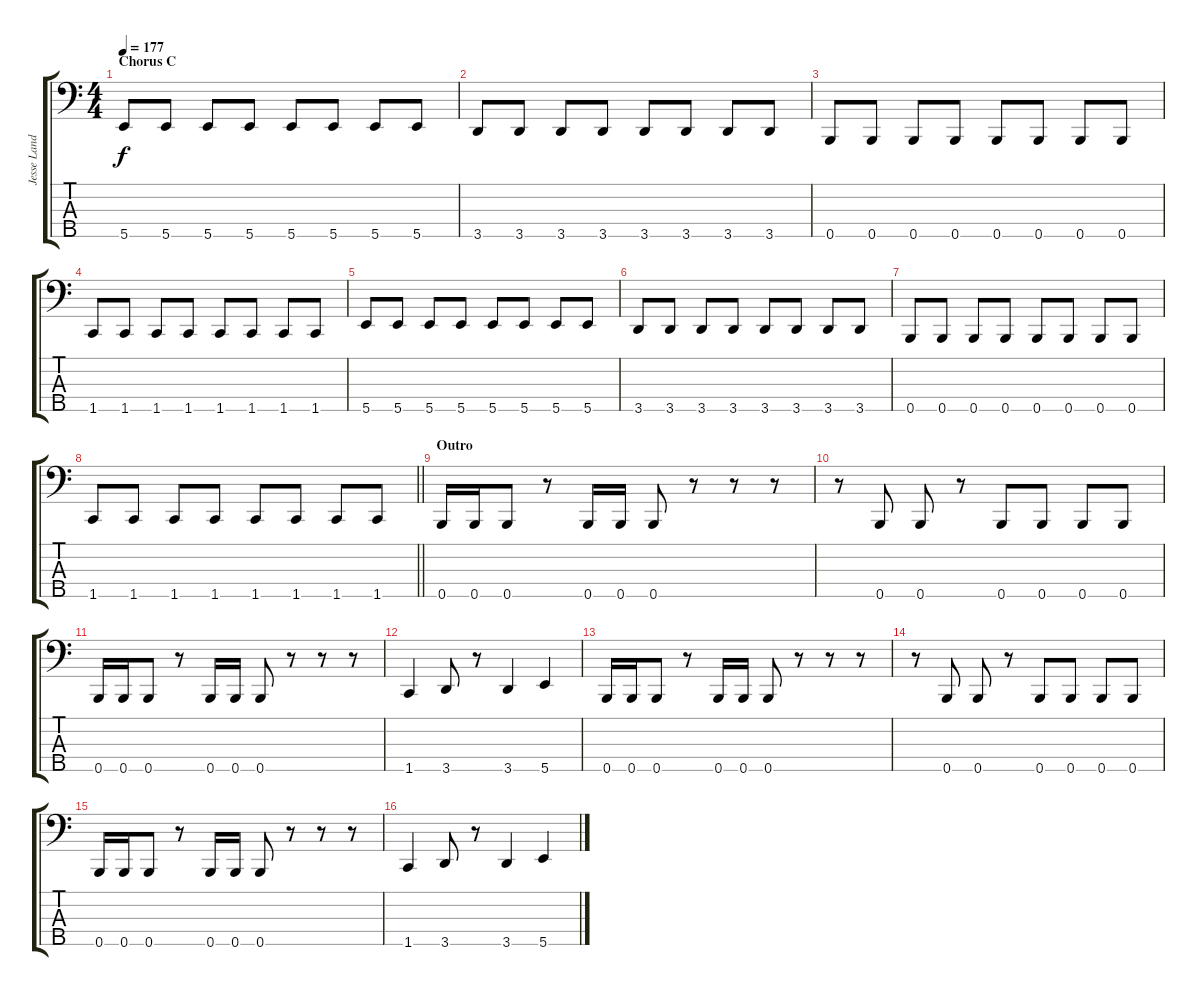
\track ("Jesse Landry (Bass)" "Jesse Land") {instrument electricbassfinger}
\staff {score tabs}
\tuning (G2 D2 A1 E1 B0) {hide}
\ts (4 4)
\section ("" "Chorus C")
\tempo 177
\clef f4
\ks c
5.5.8{dy f} 5.5.8 5.5.8 5.5.8 5.5.8 5.5.8 5.5.8 5.5.8 |
3.5.8 3.5.8 3.5.8 3.5.8 3.5.8 3.5.8 3.5.8 3.5.8 |
0.5.8 0.5.8 0.5.8 0.5.8 0.5.8 0.5.8 0.5.8 0.5.8 |
1.5.8 1.5.8 1.5.8 1.5.8 1.5.8 1.5.8 1.5.8 1.5.8 |
5.5.8 5.5.8 5.5.8 5.5.8 5.5.8 5.5.8 5.5.8 5.5.8 |
3.5.8 3.5.8 3.5.8 3.5.8 3.5.8 3.5.8 3.5.8 3.5.8 |
0.5.8 0.5.8 0.5.8 0.5.8 0.5.8 0.5.8 0.5.8 0.5.8 |
\barLineRight lightlight
1.5.8 1.5.8 1.5.8 1.5.8 1.5.8 1.5.8 1.5.8 1.5.8 |
\section ("" "Outro")
0.5.16 0.5.16 0.5.8 r.8 0.5.16 0.5.16 0.5.8 r.8 r.8 r.8 |
r.8 0.5.8 0.5.8 r.8 0.5.8 0.5.8 0.5.8 0.5.8 |
0.5.16 0.5.16 0.5.8 r.8 0.5.16 0.5.16 0.5.8 r.8 r.8 r.8 |
1.5.4 3.5.8 r.8 3.5.4 5.5.4 |
0.5.16 0.5.16 0.5.8 r.8 0.5.16 0.5.16 0.5.8 r.8 r.8 r.8 |
r.8 0.5.8 0.5.8 r.8 0.5.8 0.5.8 0.5.8 0.5.8 |
0.5.16 0.5.16 0.5.8 r.8 0.5.16 0.5.16 0.5.8 r.8 r.8 r.8 |
1.5.4 3.5.8 r.8 3.5.4 5.5.4
